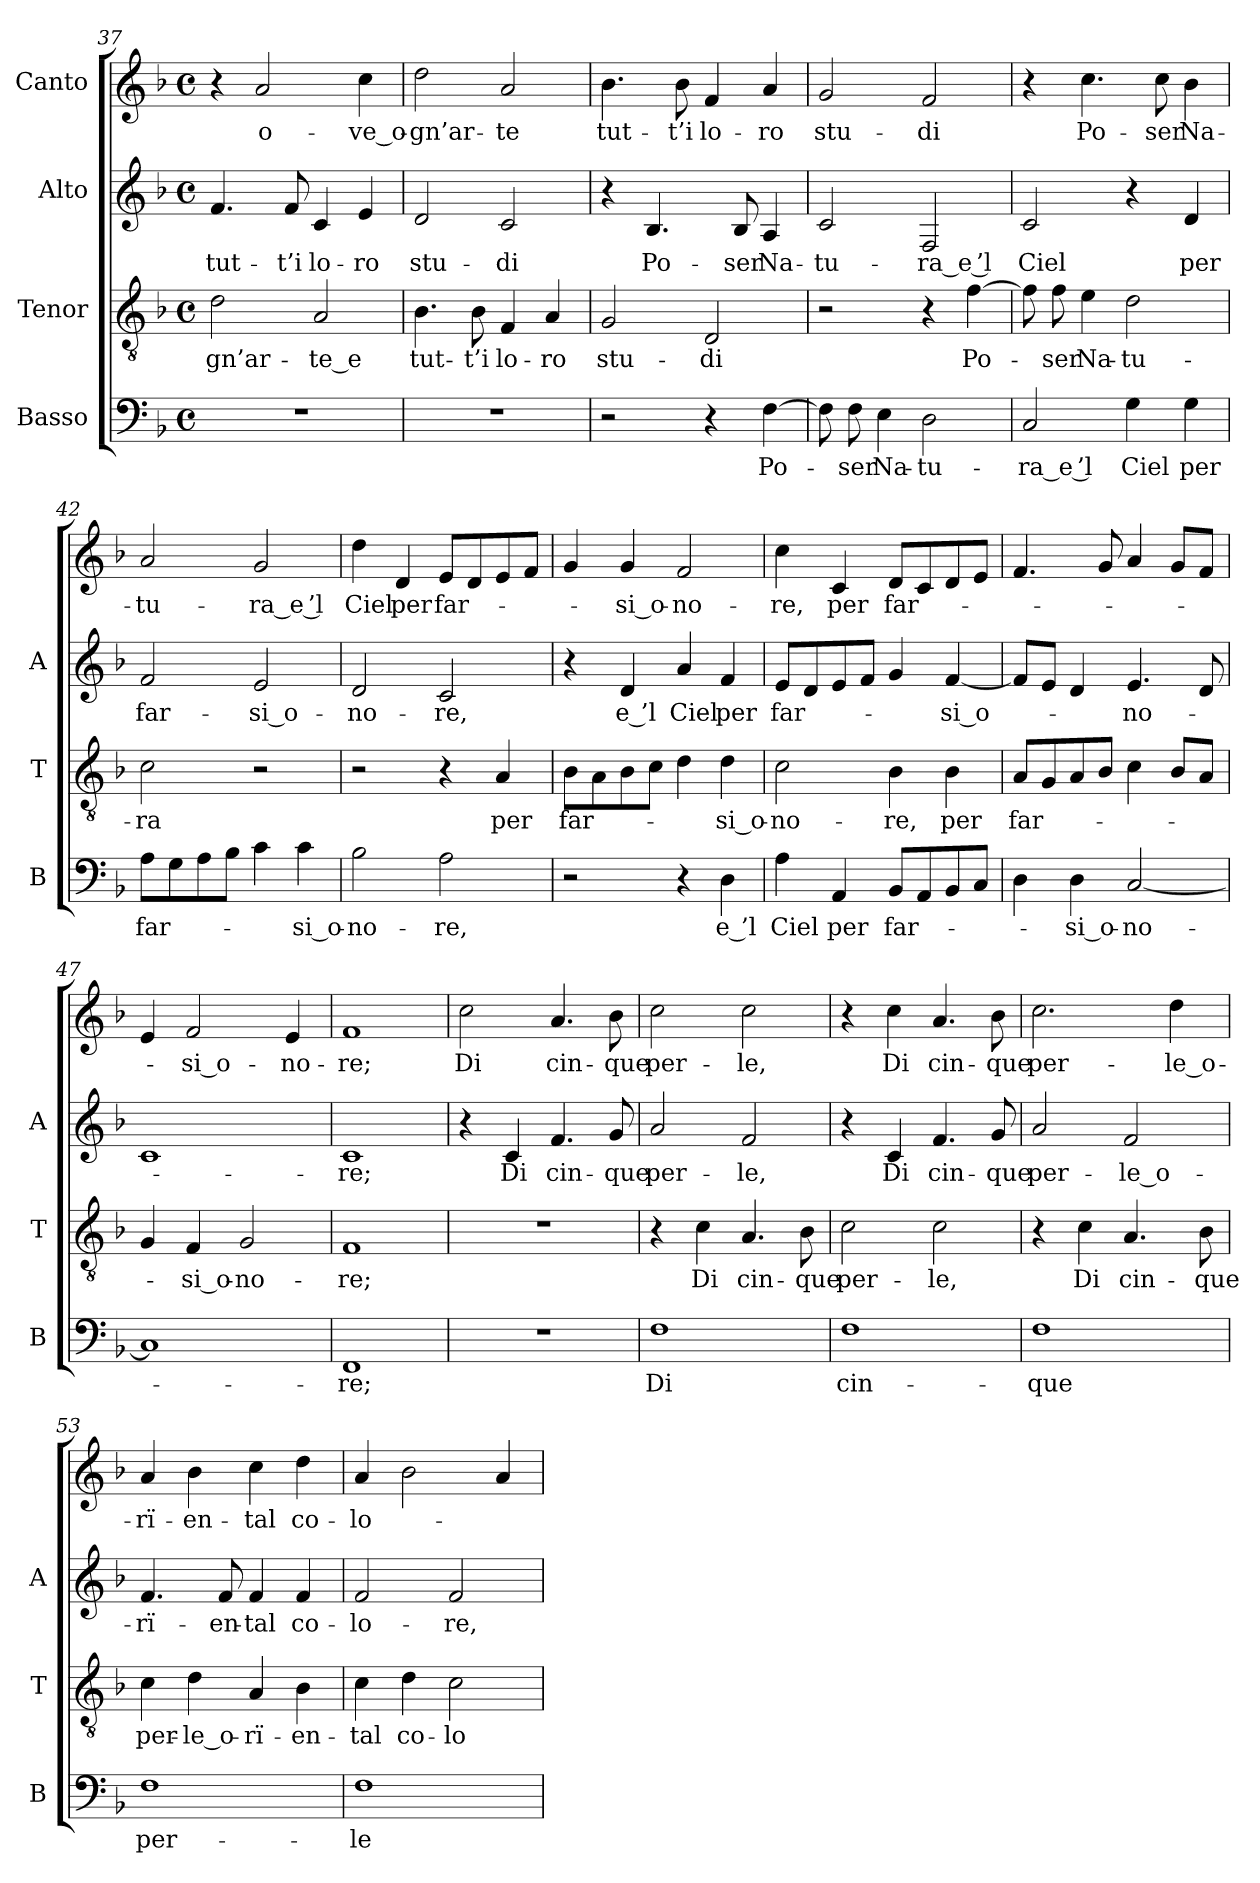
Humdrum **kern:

**kern	**text	**kern	**text	**kern	**text	**kern	**text
*part4	*part4	*part3	*part3	*part2	*part2	*part1	*part1
*staff4	*staff4	*staff3	*staff3	*staff2	*staff2	*staff1	*staff1
*I"Basso	*	*I"Tenor	*	*I"Alto	*	*I"Canto	*
*I'B	*	*I'T	*	*I'A	*	*	*
*clefF4	*	*clefGv2	*	*clefG2	*	*clefG2	*
*k[b-]	*	*k[b-]	*	*k[b-]	*	*k[b-]	*
*F:	*	*F:	*	*F:	*	*F:	*
*M4/4	*	*M4/4	*	*M4/4	*	*M4/4	*
*met(c)	*	*met(c)	*	*met(c)	*	*met(c)	*
=37	=37	=37	=37	=37	=37	=37	=37
1r	.	2d	gn’ar-	4.f	tut-	4r	.
.	.	.	.	.	.	2a	o-
.	.	.	.	8f	-t’i	.	.
.	.	2A	-te_e	4c	lo-	.	.
.	.	.	.	4e	-ro	4cc	ve_o-
=38	=38	=38	=38	=38	=38	=38	=38
1r	.	4.B-	tut-	2d	stu-	2dd	gn’ar-
.	.	8B-	-t’i	.	.	.	.
.	.	4F	lo-	2c	-di	2a	-te
.	.	4A	-ro	.	.	.	.
=39	=39	=39	=39	=39	=39	=39	=39
2r	.	2G	stu-	4r	.	4.b-	tut-
.	.	.	.	4.B-	Po-	.	.
.	.	.	.	.	.	8b-	-t’i
4r	.	2D	-di	.	.	4f	lo-
.	.	.	.	8B-	-ser	.	.
[4F	Po-	.	.	4A	Na-	4a	-ro
=40	=40	=40	=40	=40	=40	=40	=40
8F]	.	2r	.	2c	tu-	2g	stu-
8F	-ser	.	.	.	.	.	.
4E	Na-	.	.	.	.	.	.
2D	tu-	4r	.	2F	-ra_e ’l	2f	-di
.	.	[4f	Po-	.	.	.	.
!!LO:PB:g=z
=41	=41	=41	=41	=41	=41	=41	=41
2C	-ra_e ’l	8f]	.	2c	-Ciel	4r	.
.	.	8f	-ser	.	.	.	.
.	.	4e	Na-	.	.	4.cc	Po-
4G	-Ciel	2d	tu-	4r	.	.	.
.	.	.	.	.	.	8cc	-ser
4G	-per	.	.	4d	-per	4b-	Na-
=42	=42	=42	=42	=42	=42	=42	=42
8AL	far-	2c	-ra	2f	far-	2a	tu-
8G	.	.	.	.	.	.	.
8A	.	.	.	.	.	.	.
8B-J	.	.	.	.	.	.	.
4c	.	2r	.	2e	si_o-	2g	-ra_e ’l
4c	si_o-	.	.	.	.	.	.
=43	=43	=43	=43	=43	=43	=43	=43
2B-	no-	2r	.	2d	no-	4dd	-Ciel
.	.	.	.	.	.	4d	-per
2A	-re,	4r	.	2c	-re,	8eL	far-
.	.	.	.	.	.	8d	.
.	.	4A	-per	.	.	8e	.
.	.	.	.	.	.	8fJ	.
=44	=44	=44	=44	=44	=44	=44	=44
2r	.	8B-L	far-	4r	.	4g	.
.	.	8A	.	.	.	.	.
.	.	8B-	.	4d	-e ’l	4g	si_o-
.	.	8cJ	.	.	.	.	.
4r	.	4d	.	4a	-Ciel	2f	no-
4D	-e ’l	4d	si_o-	4f	-per	.	.
=45	=45	=45	=45	=45	=45	=45	=45
4A	-Ciel	2c	no-	8eL	far-	4cc	-re,
.	.	.	.	8d	.	.	.
4AA	-per	.	.	8e	.	4c	-per
.	.	.	.	8fJ	.	.	.
8BB-L	far-	4B-	-re,	4g	.	8dL	far-
8AA	.	.	.	.	.	8c	.
8BB-	.	4B-	-per	[4f	si_o-	8d	.
8CJ	.	.	.	.	.	8eJ	.
=46	=46	=46	=46	=46	=46	=46	=46
4D	.	8AL	far-	8fL]	.	4.f	.
.	.	8G	.	8eJ	.	.	.
4D	si_o-	8A	.	4d	.	.	.
.	.	8B-J	.	.	.	8g	.
[2C	no-	4c	.	4.e	no-	4a	.
.	.	8B-L	.	.	.	8gL	.
.	.	8AJ	.	8d	.	8fJ	.
=47	=47	=47	=47	=47	=47	=47	=47
1C]	.	4G	.	1c	.	4e	.
.	.	4F	si_o-	.	.	2f	si_o-
.	.	2G	no-	.	.	.	.
.	.	.	.	.	.	4e	no-
=48	=48	=48	=48	=48	=48	=48	=48
1FF	-re;	1F	-re;	1c	-re;	1f	-re;
=49	=49	=49	=49	=49	=49	=49	=49
1r	.	1r	.	4r	.	2cc	-Di
.	.	.	.	4c	-Di	.	.
.	.	.	.	4.f	cin-	4.a	cin-
.	.	.	.	8g	-que	8b-	-que
=50	=50	=50	=50	=50	=50	=50	=50
1F	-Di	4r	.	2a	per-	2cc	per-
.	.	4c	-Di	.	.	.	.
.	.	4.A	cin-	2f	-le,	2cc	-le,
.	.	8B-	-que	.	.	.	.
=51	=51	=51	=51	=51	=51	=51	=51
1F	cin-	2c	per-	4r	.	4r	.
.	.	.	.	4c	-Di	4cc	-Di
.	.	2c	-le,	4.f	cin-	4.a	cin-
.	.	.	.	8g	-que	8b-	-que
=52	=52	=52	=52	=52	=52	=52	=52
1F	-que	4r	.	2a	per-	2.cc	per-
.	.	4c	-Di	.	.	.	.
.	.	4.A	cin-	2f	le_o-	.	.
.	.	.	.	.	.	4dd	le_o-
.	.	8B-	-que	.	.	.	.
=53	=53	=53	=53	=53	=53	=53	=53
1F	per-	4c	per-	4.f	rï-	4a	rï-
.	.	4d	le_o-	.	.	4b-	en-
.	.	.	.	8f	en-	.	.
.	.	4A	rï-	4f	-tal	4cc	-tal
.	.	4B-	en-	4f	co-	4dd	co-
=54	=54	=54	=54	=54	=54	=54	=54
1F	-le	4c	-tal	2f	lo-	4a	lo-
.	.	4d	co-	.	.	2b-	.
.	.	2c	lo-	2f	-re,	.	.
.	.	.	.	.	.	4a	.
=	=	=	=	=	=	=	=
*-	*-	*-	*-	*-	*-	*-	*-
